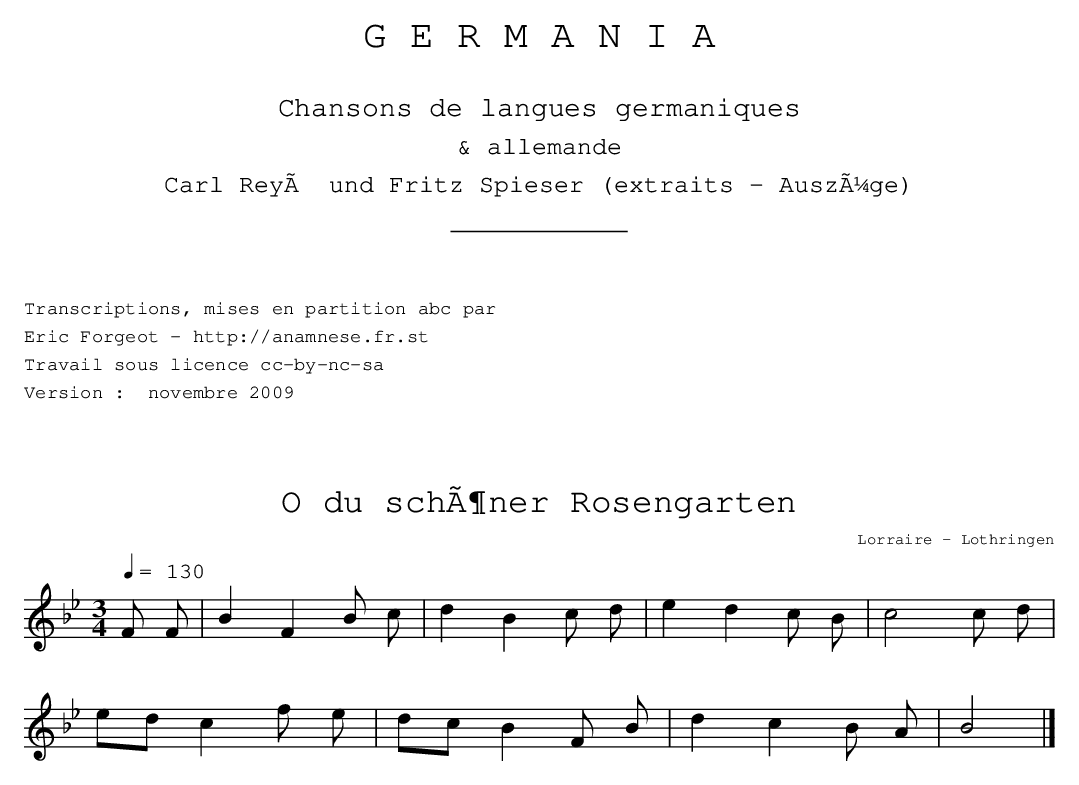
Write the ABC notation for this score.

X:1
T:O du schöner Rosengarten
O:Lorraire - Lothringen
M:3/4
L:1/4
Q:1/4=130
K:Bb
F/2 F/2 | BF B/2 c/2 | dB c/2 d/2 | ed c/2 B/2 | c2 c/2 d/2 |
e/2d/2 c f/2 e/2 | d/2c/2 B F/2 B/2 | dc B/2 A/2 | B2 |]
